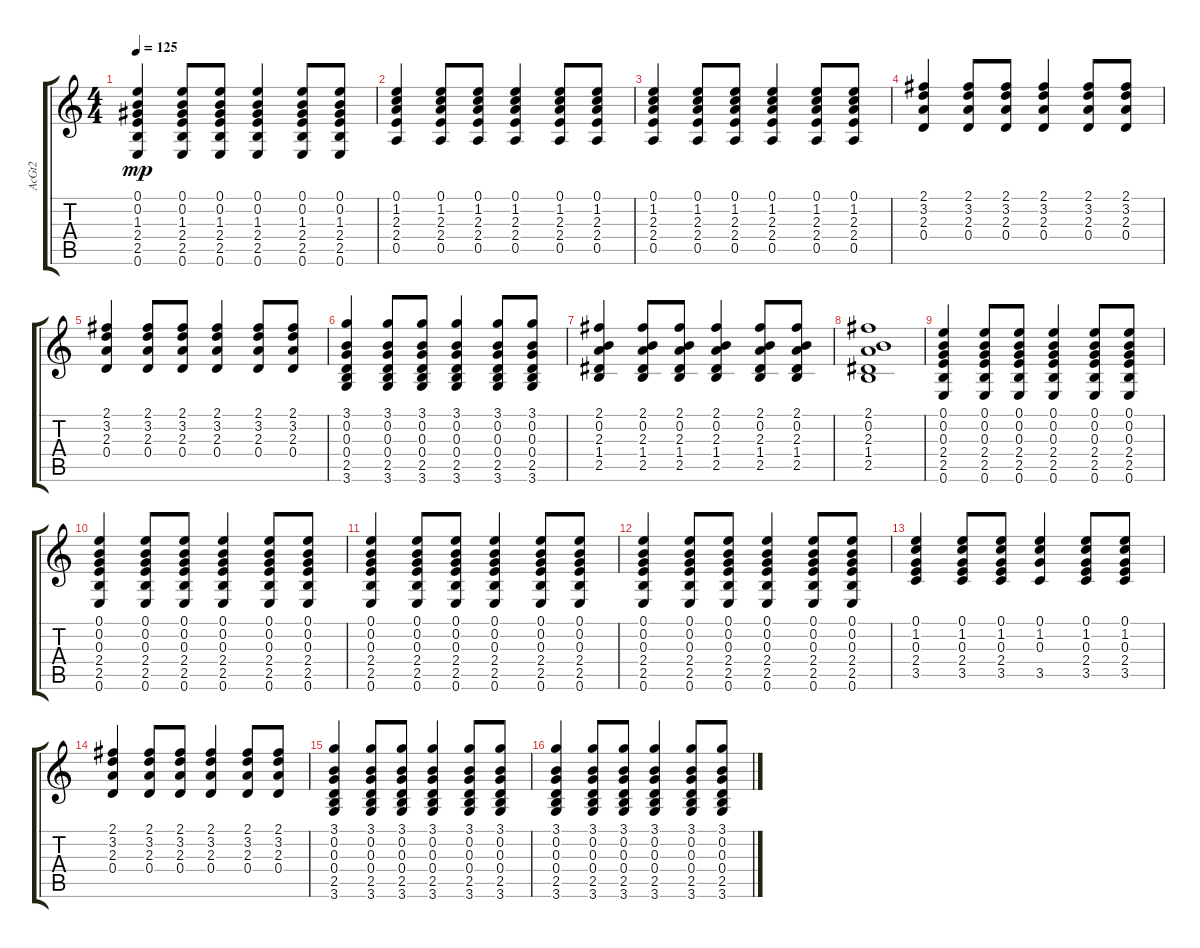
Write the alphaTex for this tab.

\track ("AcGt2" "AcGt2") {instrument acousticguitarsteel}
\staff {score tabs}
\tuning (E4 B3 G3 D3 A2 E2) {hide}
\ts (4 4)
\tempo 125
\clef g2
\ks c
(0.1 0.2 1.3 2.4 2.5 0.6).4{dy mp} (0.1 0.2 1.3 2.4 2.5 0.6).8 (0.1 0.2 1.3 2.4 2.5 0.6).8 (0.1 0.2 1.3 2.4 2.5 0.6).4 (0.1 0.2 1.3 2.4 2.5 0.6).8 (0.1 0.2 1.3 2.4 2.5 0.6).8 |
(0.1 1.2 2.3 2.4 0.5).4 (0.1 1.2 2.3 2.4 0.5).8 (0.1 1.2 2.3 2.4 0.5).8 (0.1 1.2 2.3 2.4 0.5).4 (0.1 1.2 2.3 2.4 0.5).8 (0.1 1.2 2.3 2.4 0.5).8 |
(0.1 1.2 2.3 2.4 0.5).4 (0.1 1.2 2.3 2.4 0.5).8 (0.1 1.2 2.3 2.4 0.5).8 (0.1 1.2 2.3 2.4 0.5).4 (0.1 1.2 2.3 2.4 0.5).8 (0.1 1.2 2.3 2.4 0.5).8 |
(2.1 3.2 2.3 0.4).4 (2.1 3.2 2.3 0.4).8 (2.1 3.2 2.3 0.4).8 (2.1 3.2 2.3 0.4).4 (2.1 3.2 2.3 0.4).8 (2.1 3.2 2.3 0.4).8 |
(2.1 3.2 2.3 0.4).4 (2.1 3.2 2.3 0.4).8 (2.1 3.2 2.3 0.4).8 (2.1 3.2 2.3 0.4).4 (2.1 3.2 2.3 0.4).8 (2.1 3.2 2.3 0.4).8 |
(3.1 0.2 0.3 0.4 2.5 3.6).4 (3.1 0.2 0.3 0.4 2.5 3.6).8 (3.1 0.2 0.3 0.4 2.5 3.6).8 (3.1 0.2 0.3 0.4 2.5 3.6).4 (3.1 0.2 0.3 0.4 2.5 3.6).8 (3.1 0.2 0.3 0.4 2.5 3.6).8 |
(2.1 0.2 2.3 1.4 2.5).4 (2.1 0.2 2.3 1.4 2.5).8 (2.1 0.2 2.3 1.4 2.5).8 (2.1 0.2 2.3 1.4 2.5).4 (2.1 0.2 2.3 1.4 2.5).8 (2.1 0.2 2.3 1.4 2.5).8 |
(2.1 0.2 2.3 1.4 2.5).1 |
(0.1 0.2 0.3 2.4 2.5 0.6).4 (0.1 0.2 0.3 2.4 2.5 0.6).8 (0.1 0.2 0.3 2.4 2.5 0.6).8 (0.1 0.2 0.3 2.4 2.5 0.6).4 (0.1 0.2 0.3 2.4 2.5 0.6).8 (0.1 0.2 0.3 2.4 2.5 0.6).8 |
(0.1 0.2 0.3 2.4 2.5 0.6).4 (0.1 0.2 0.3 2.4 2.5 0.6).8 (0.1 0.2 0.3 2.4 2.5 0.6).8 (0.1 0.2 0.3 2.4 2.5 0.6).4 (0.1 0.2 0.3 2.4 2.5 0.6).8 (0.1 0.2 0.3 2.4 2.5 0.6).8 |
(0.1 0.2 0.3 2.4 2.5 0.6).4 (0.1 0.2 0.3 2.4 2.5 0.6).8 (0.1 0.2 0.3 2.4 2.5 0.6).8 (0.1 0.2 0.3 2.4 2.5 0.6).4 (0.1 0.2 0.3 2.4 2.5 0.6).8 (0.1 0.2 0.3 2.4 2.5 0.6).8 |
(0.1 0.2 0.3 2.4 2.5 0.6).4 (0.1 0.2 0.3 2.4 2.5 0.6).8 (0.1 0.2 0.3 2.4 2.5 0.6).8 (0.1 0.2 0.3 2.4 2.5 0.6).4 (0.1 0.2 0.3 2.4 2.5 0.6).8 (0.1 0.2 0.3 2.4 2.5 0.6).8 |
(0.1 1.2 0.3 2.4 3.5).4 (0.1 1.2 0.3 2.4 3.5).8 (0.1 1.2 0.3 2.4 3.5).8 (0.1 1.2 0.3 3.5).4 (0.1 1.2 0.3 2.4 3.5).8 (0.1 1.2 0.3 2.4 3.5).8 |
(2.1 3.2 2.3 0.4).4 (2.1 3.2 2.3 0.4).8 (2.1 3.2 2.3 0.4).8 (2.1 3.2 2.3 0.4).4 (2.1 3.2 2.3 0.4).8 (2.1 3.2 2.3 0.4).8 |
(3.1 0.2 0.3 0.4 2.5 3.6).4 (3.1 0.2 0.3 0.4 2.5 3.6).8 (3.1 0.2 0.3 0.4 2.5 3.6).8 (3.1 0.2 0.3 0.4 2.5 3.6).4 (3.1 0.2 0.3 0.4 2.5 3.6).8 (3.1 0.2 0.3 0.4 2.5 3.6).8 |
(3.1 0.2 0.3 0.4 2.5 3.6).4 (3.1 0.2 0.3 0.4 2.5 3.6).8 (3.1 0.2 0.3 0.4 2.5 3.6).8 (3.1 0.2 0.3 0.4 2.5 3.6).4 (3.1 0.2 0.3 0.4 2.5 3.6).8 (3.1 0.2 0.3 0.4 2.5 3.6).8
